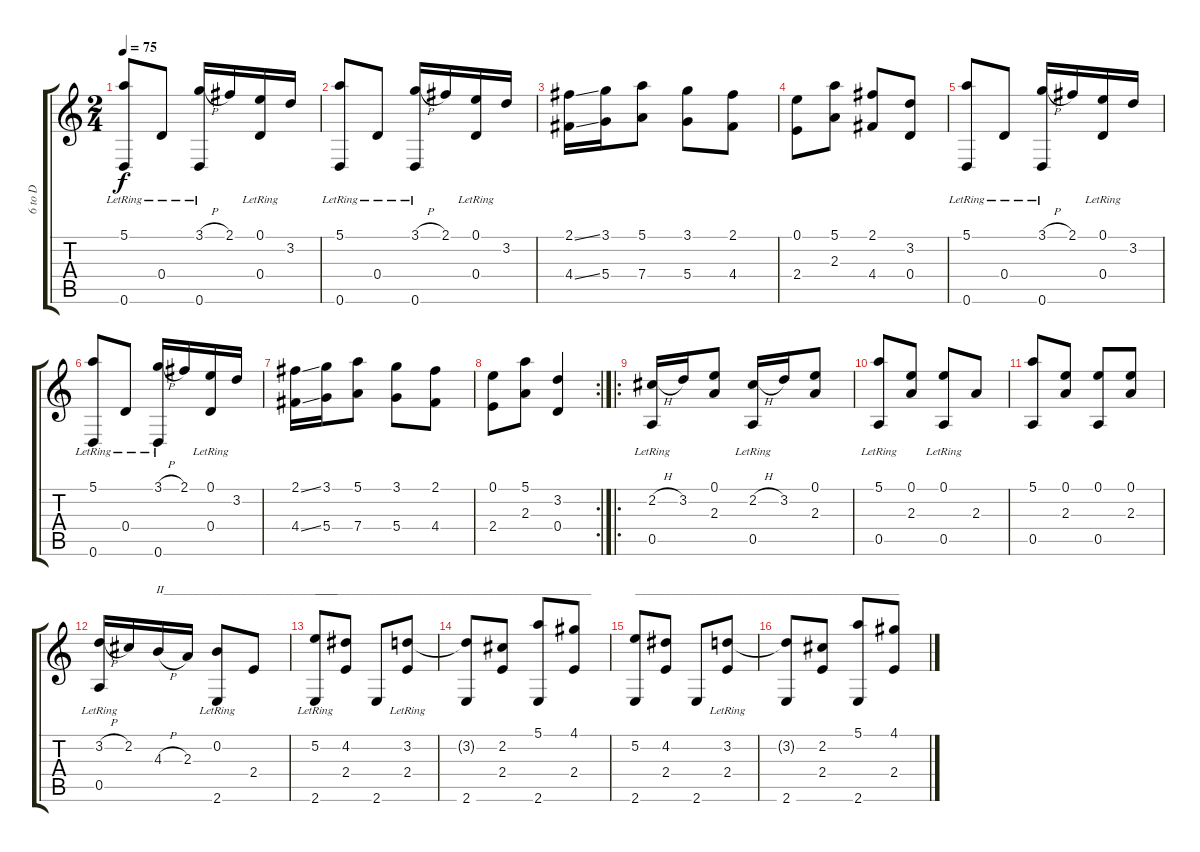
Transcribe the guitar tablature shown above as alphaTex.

\track ("6 to D" "6 to D") {instrument acousticguitarnylon}
\staff {score tabs}
\tuning (E4 B3 G3 D3 A2 D2) {hide}
\ts (2 4)
\tempo 75
\clef g2
\ks c
(5.1{lr} 0.6{lr}).8{dy f instrument acousticguitarnylon} 0.4{lr}.8 (3.1{h} 0.6{lr}).16 2.1.16 (0.1 0.4{lr}).16 3.2.16 |
(5.1{lr} 0.6{lr}).8 0.4{lr}.8 (3.1{h} 0.6{lr}).16 2.1.16 (0.1 0.4{lr}).16 3.2.16 |
(2.1{ss} 4.4{ss}).16 (3.1 5.4).16 (5.1 7.4).8 (3.1 5.4).8 (2.1 4.4).8 |
(0.1 2.4).8 (5.1 2.3).8 (2.1 4.4).8 (3.2 0.4).8 |
(5.1{lr} 0.6{lr}).8 0.4{lr}.8 (3.1{h} 0.6{lr}).16 2.1.16 (0.1 0.4{lr}).16 3.2.16 |
(5.1{lr} 0.6{lr}).8 0.4{lr}.8 (3.1{h} 0.6{lr}).16 2.1.16 (0.1 0.4{lr}).16 3.2.16 |
(2.1{ss} 4.4{ss}).16 (3.1 5.4).16 (5.1 7.4).8 (3.1 5.4).8 (2.1 4.4).8 |
\rc 2
(0.1 2.4).8 (5.1 2.3).8 (3.2 0.4).4 |
\ro
(2.2{h} 0.5{lr}).16 3.2.16 (0.1 2.3).8 (2.2{h} 0.5{lr}).16 3.2.16 (0.1 2.3).8 |
(5.1 0.5{lr}).8 (0.1 2.3).8 (0.1{lr} 0.5{lr}).8 2.3.8 |
(5.1 0.5).8 (0.1 2.3).8 (0.1 0.5).8 (0.1 2.3).8 |
(3.2{h} 0.5{lr}).16{txt "                   II_____________________________"} 2.2.16 4.3{h}.16 2.3.16 (0.2{lr} 2.6).8 2.4.8 |
(5.2{lr} 2.6).8{txt "______________________________________________"} (4.2 2.4).8 2.6.8 (3.2 2.4{lr}).8 |
(3.2{t} 2.6).8 (2.2 2.4).8 (5.1 2.6).8 (4.1 2.4).8 |
(5.2 2.6).8{txt "____________________________________________"} (4.2 2.4).8 2.6.8 (3.2 2.4{lr}).8 |
(3.2{t} 2.6).8 (2.2 2.4).8 (5.1 2.6).8 (4.1 2.4).8
